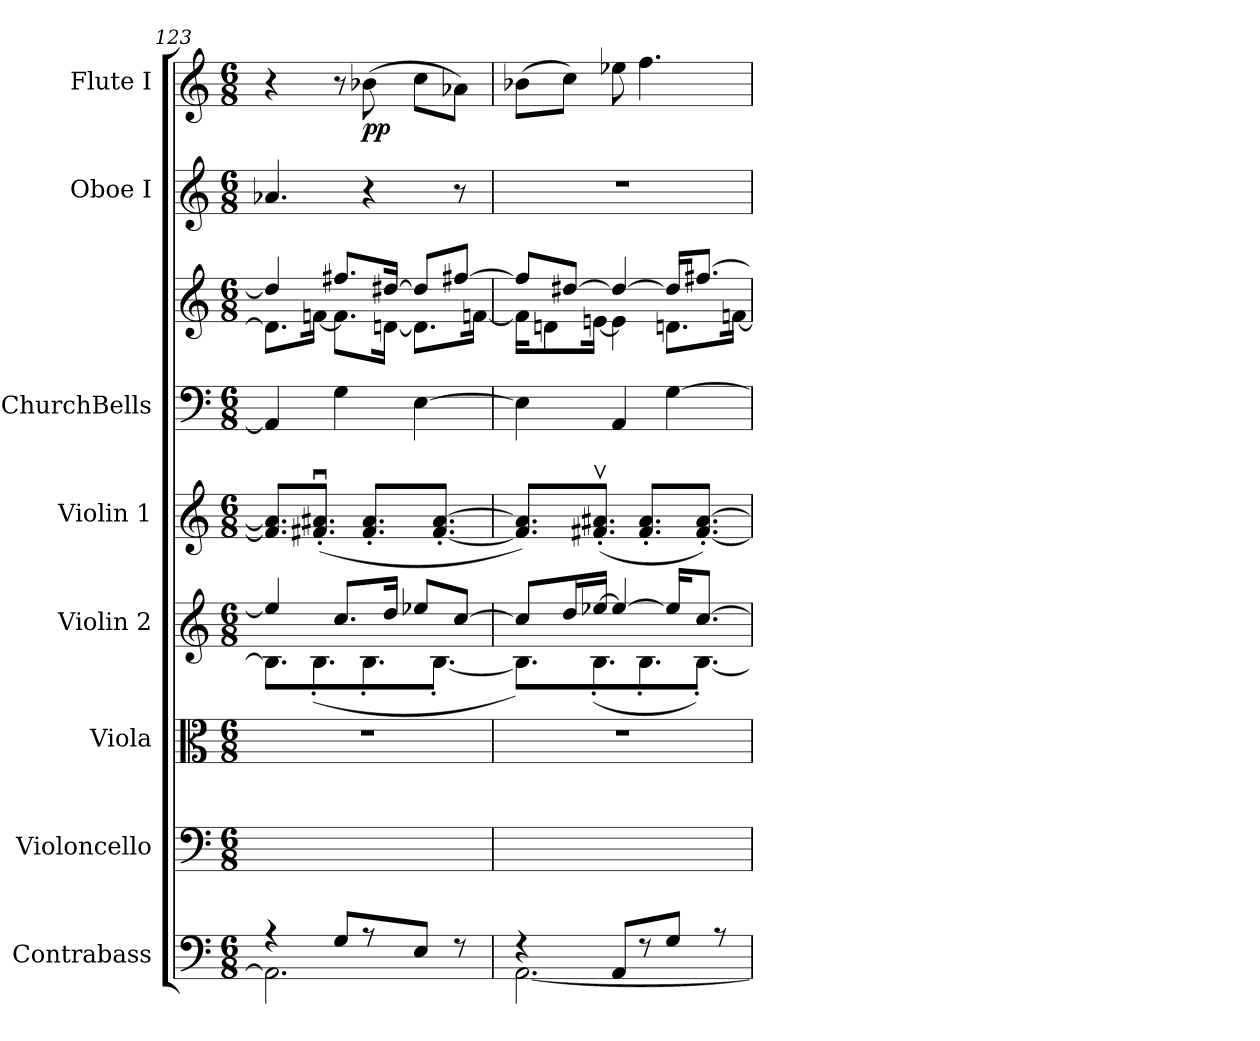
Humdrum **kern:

**kern	**kern	**kern	**kern	**kern	**kern	**kern	**kern	**kern	**dynam
*part8	*part7	*part6	*part5	*part4	*part3	*part3	*part2	*part1	*part1
*staff9	*staff8	*staff7	*staff6	*staff5	*staff4	*staff3	*staff2	*staff1	*staff1
*I"Contrabass	*I"Violoncello	*I"Viola	*I"Violin 2	*I"Violin 1	*I"ChurchBells	*	*I"Oboe I	*I"Flute I	*
*I'Cb.	*I'Vc.	*I'Vla.	*I'Vln. 2	*I'Vln. 1	*	*	*I'Ob.	*I'Fl.	*
*clefF4	*clefF4	*clefC3	*clefG2	*clefG2	*clefF4	*clefG2	*clefG2	*clefG2	*
*ITrd7c12	*	*	*	*	*ITrd-7c-12	*ITrd-7c-12	*	*	*
*k[]	*k[]	*k[]	*k[]	*k[]	*k[]	*k[]	*k[]	*k[]	*
*C:	*C:	*C:	*C:	*C:	*C:	*C:	*C:	*C:	*
*M6/8	*M6/8	*M6/8	*M6/8	*M6/8	*M6/8	*M6/8	*M6/8	*M6/8	*
=123	=123	=123	=123	=123	=123	=123	=123	=123	=123
*^	*	*	*^	*	*	*^	*	*	*
4r	2.AAA]	2.ryy	4%3r	4ee-]	8.BL]	8.f#] 8.a#]L	4A]	4ddd#]	8.ddL]	4.a-X	4r	.
.	.	.	.	.	(8.B'	(8.f#X'u 8.a#X'uJ	.	.	[16ffnJk	.	.	.
8GGL	.	.	.	8.ccL	.	.	4g	8.fff#XL	8.ffL]	.	8r	.
8r	.	.	.	.	8.B'	8.f#' 8.a#'L	.	.	.	4r	(8b-X	pp
.	.	.	.	16ddJk	.	.	.	[16ddd#XJk	[16ddnJk	.	.	.
8EEJ	.	.	.	8ee-XL	.	.	[4e	8ddd#L]	8.ddnL]	.	8ccL	.
.	.	.	.	.	[8.B'J	[8.f#' [8.a#'J	.	.	.	.	.	.
8r	.	.	.	[8ccJ	.	.	.	[8fff#XJ	.	8r	8a-XJ)	.
.	.	.	.	.	.	.	.	.	[16ffnJk	.	.	.
=124	=124	=124	=124	=124	=124	=124	=124	=124	=124	=124	=124	=124
4r	[2.AAA	2.ryy	4%3r	8ccL]	8.BL])	8.f#] 8.a#]L)	4e]	8fff#L]	16ffKL]	4%3r	(8b-XL	.
.	.	.	.	.	.	.	.	.	8ddn	.	.	.
.	.	.	.	16ddL	.	.	.	[8ddd#XJ	.	.	8ccJ)	.
.	.	.	.	[16ee-XJJ	(8.B'	(8.f#X'v 8.a#X'vJ	.	.	[16eenJk	.	.	.
8AAAL	.	.	.	4ee-_	.	.	4A	4ddd#_	4ee]	.	8ee-Xi	.
8r	.	.	.	.	8.B'	8.f#' 8.a#'L	.	.	.	.	4.ff	.
8GGJ	.	.	.	16ee-KL]	.	.	[4g	16ddd#KL]	8.ddnL	.	.	.
.	.	.	.	[8.ccJ	[8.B'J)	[8.f#' [8.a#'J)	.	[8.fff#XJ	.	.	.	.
8r	.	.	.	.	.	.	.	.	.	.	.	.
.	.	.	.	.	.	.	.	.	[16ffnJk	.	.	.
*v	*v	*	*	*v	*v	*	*	*v	*v	*	*	*
=	=	=	=	=	=	=	=	=	=
*-	*-	*-	*-	*-	*-	*-	*-	*-	*-
